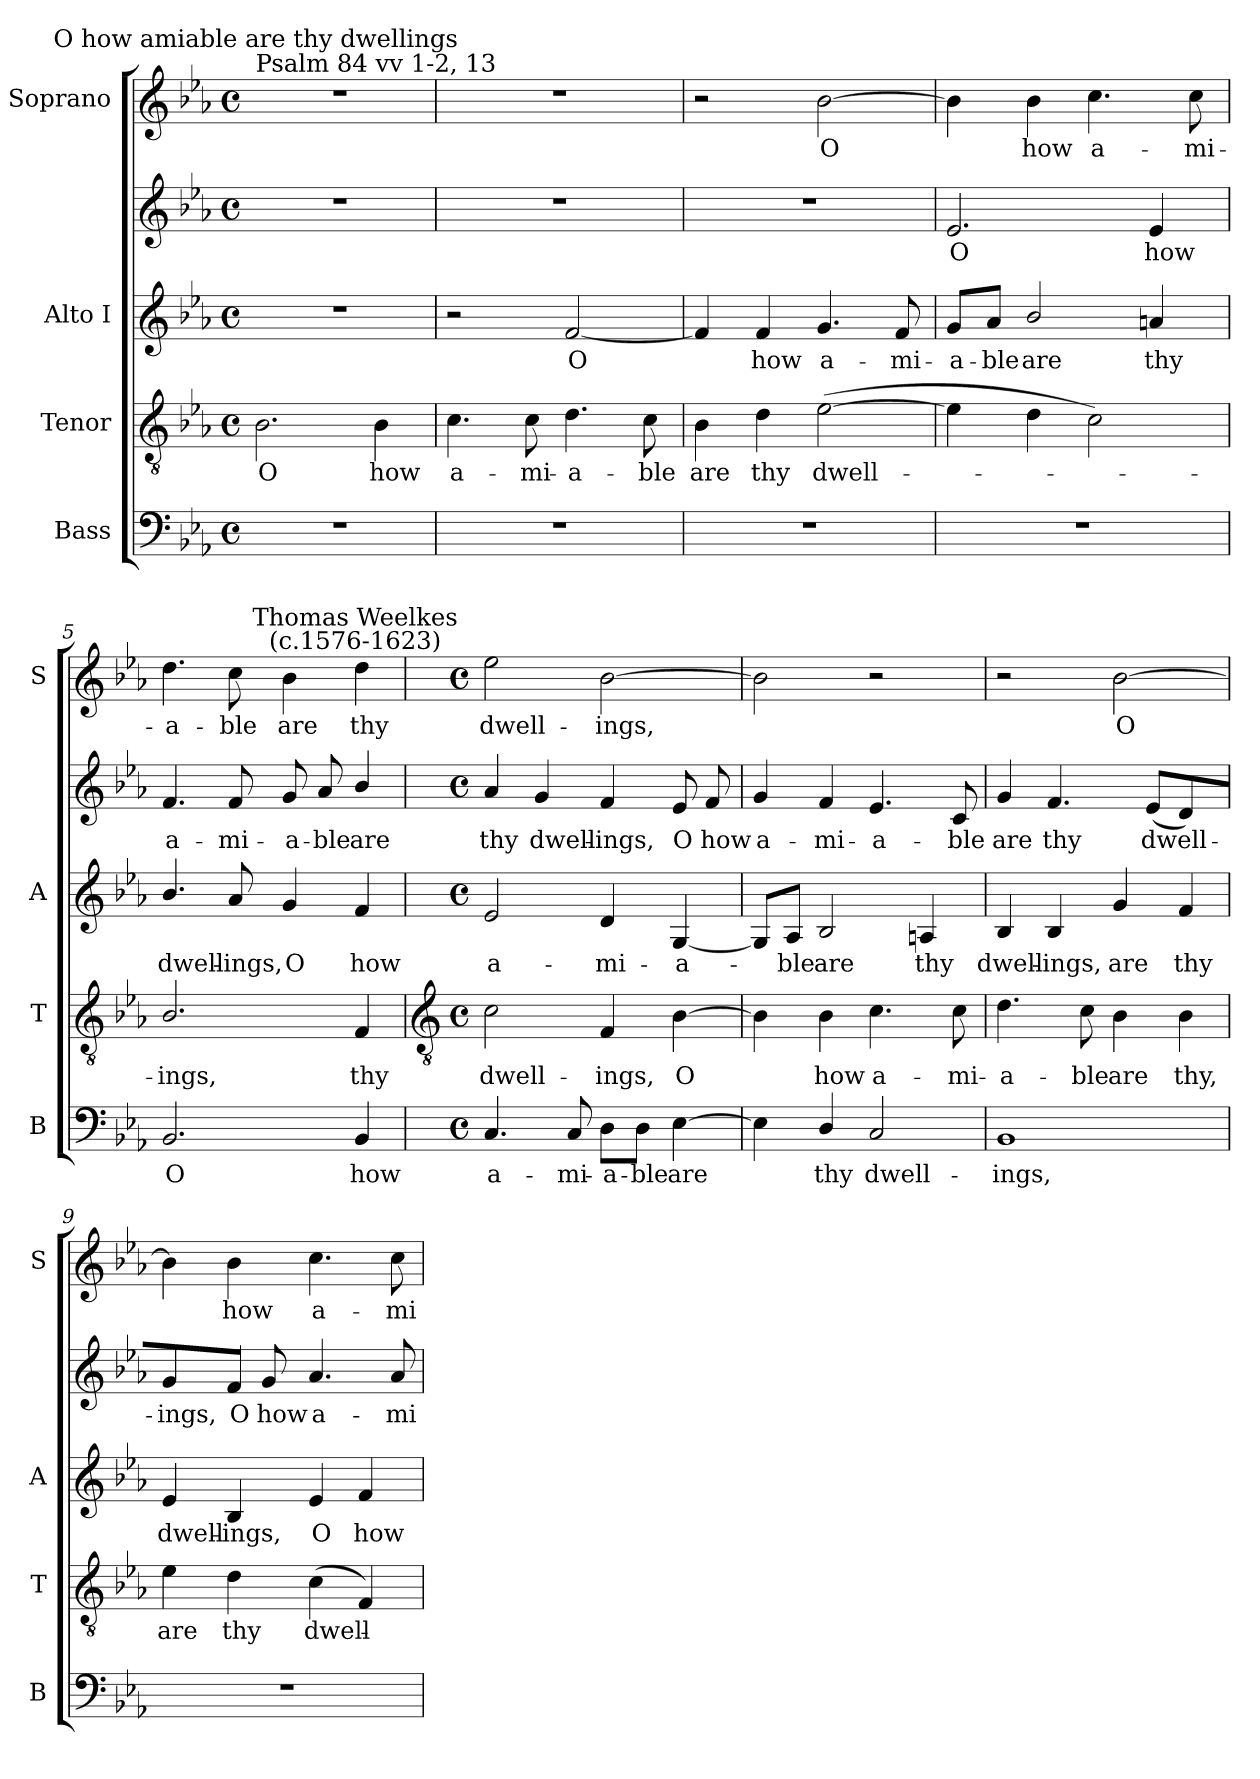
**kern	**text	**kern	**text	**kern	**text	**kern	**text	**kern	**text
*part4	*part4	*part3	*part3	*part2	*part2	*part2	*part2	*part1	*part1
*staff5	*staff5	*staff4	*staff4	*staff3	*staff3	*staff2	*staff2	*staff1	*staff1
*I"Bass	*	*I"Tenor	*	*I"Alto I	*	*	*	*I"Soprano	*
*I'B	*	*I'T	*	*I'A	*	*	*	*I'S	*
*clefF4	*	*clefGv2	*	*clefG2	*	*clefG2	*	*clefG2	*
*k[b-e-a-]	*	*k[b-e-a-]	*	*k[b-e-a-]	*	*k[b-e-a-]	*	*k[b-e-a-]	*
*E-:	*	*E-:	*	*E-:	*	*E-:	*	*E-:	*
*M4/4	*	*M4/4	*	*M4/4	*	*M4/4	*	*M4/4	*
*met(c)	*	*met(c)	*	*met(c)	*	*met(c)	*	*met(c)	*
=1	=1	=1	=1	=1	=1	=1	=1	=1	=1
!	!	!	!	!	!	!	!	!LO:TX:a:t=Psalm 84 vv 1-2, 13	!
!	!	!	!	!	!	!	!	!LO:TX:a:cj:t=O how amiable are thy dwellings	!
!	!	!	!LO:LY:b	!	!	!	!	!	!
1r	.	2.B-	O	1r	.	1r	.	1r	.
!	!	!	!LO:LY:b	!	!	!	!	!	!
.	.	4B-	how	.	.	.	.	.	.
=2	=2	=2	=2	=2	=2	=2	=2	=2	=2
!	!	!	!LO:LY:b	!	!	!	!	!	!
1r	.	4.c	a-	2r	.	1r	.	1r	.
!	!	!	!LO:LY:b	!	!	!	!	!	!
.	.	8c	-mi-	.	.	.	.	.	.
!	!	!	!LO:LY:b	!	!LO:LY:b	!	!	!	!
.	.	4.d	-a-	[2f	O	.	.	.	.
!	!	!	!LO:LY:b	!	!	!	!	!	!
.	.	8c	-ble	.	.	.	.	.	.
=3	=3	=3	=3	=3	=3	=3	=3	=3	=3
!	!	!	!LO:LY:b	!	!	!	!	!	!
1r	.	4B-	are	4f]	.	1r	.	2r	.
!	!	!	!LO:LY:b	!	!LO:LY:b	!	!	!	!
.	.	4d	thy	4f	how	.	.	.	.
!	!	!	!LO:LY:b	!	!LO:LY:b	!	!	!	!LO:LY:b
.	.	(>[2e-	dwell-	4.g	a-	.	.	[2b-	O
!	!	!	!	!	!LO:LY:b	!	!	!	!
.	.	.	.	8f	-mi-	.	.	.	.
=4	=4	=4	=4	=4	=4	=4	=4	=4	=4
!	!	!	!	!	!LO:LY:b	!	!LO:LY:b	!	!
1r	.	4e-]	.	8g/L	a-	2.e-	-O	4b-]	.
!	!	!	!	!	!LO:LY:b	!	!	!	!
.	.	.	.	8a-/J	-ble	.	.	.	.
!	!	!	!	!	!LO:LY:b	!	!	!	!LO:LY:b
.	.	4d	.	2b-/	are	.	.	4b-	how
!	!	!	!	!	!	!	!	!	!LO:LY:b
.	.	2c)	.	.	.	.	.	4.cc	a-
!	!	!	!	!	!LO:LY:b	!	!LO:LY:b	!	!
.	.	.	.	4an	thy	4e-	how	.	.
!	!	!	!	!	!	!	!	!	!LO:LY:b
.	.	.	.	.	.	.	.	8cc	-mi-
=5	=5	=5	=5	=5	=5	=5	=5	=5	=5
!	!LO:LY:b	!	!LO:LY:b	!	!LO:LY:b	!	!LO:LY:b	!	!LO:LY:b
2.BB-	O	2.B-/	ings,	4.b-/	dwell-	4.f	a-	4.dd	-a-
!	!	!	!	!	!LO:LY:b	!	!LO:LY:b	!	!LO:LY:b
.	.	.	.	8a-	-ings,	8f	-mi-	8cc	-ble
!	!	!	!	!	!LO:LY:b	!	!LO:LY:b	!	!LO:LY:b
.	.	.	.	4g	O	8g	-a-	4b-	are
!	!	!	!	!	!	!	!LO:LY:b	!	!
.	.	.	.	.	.	8a-	-ble	.	.
!	!	!	!	!	!	!	!	!LO:TX:a:cj:t=Thomas Weelkes\n(c.1576-1623)	!
!	!LO:LY:b	!	!LO:LY:b	!	!LO:LY:b	!	!LO:LY:b	!	!LO:LY:b
4BB-	how	4F	thy	4f	how	4b-/	are	4dd	thy
!!LO:LB:g=z
=6	=6	=6	=6	=6	=6	=6	=6	=6	=6
*	*	*clefGv2	*	*	*	*	*	*	*
*M4/4	*	*M4/4	*	*M4/4	*	*M4/4	*	*M4/4	*
*met(c)	*	*met(c)	*	*met(c)	*	*met(c)	*	*met(c)	*
!	!LO:LY:b	!	!LO:LY:b	!	!LO:LY:b	!	!LO:LY:b	!	!LO:LY:b
4.C	a-	2c	dwell-	2e-	a-	4a-	thy	2ee-	dwell-
!	!	!	!	!	!	!	!LO:LY:b	!	!
.	.	.	.	.	.	4g	dwell-	.	.
!	!LO:LY:b	!	!	!	!	!	!	!	!
8C	-mi-	.	.	.	.	.	.	.	.
!	!LO:LY:b	!	!LO:LY:b	!	!LO:LY:b	!	!LO:LY:b	!	!LO:LY:b
8D\L	-a-	4F	-ings,	4d	-mi-	4f	-ings,	[2b-	-ings,
!	!LO:LY:b	!	!	!	!	!	!	!	!
8D\J	-ble	.	.	.	.	.	.	.	.
!	!LO:LY:b	!	!LO:LY:b	!	!LO:LY:b	!	!LO:LY:b	!	!
[4E-	are	[4B-	O	[4G	-a-	8e-	O	.	.
!	!	!	!	!	!	!	!LO:LY:b	!	!
.	.	.	.	.	.	8f	how	.	.
=7	=7	=7	=7	=7	=7	=7	=7	=7	=7
!	!	!	!	!	!	!	!LO:LY:b	!	!
4E-]	.	4B-]	.	8G/L]	.	4g	a-	2b-]	.
!	!	!	!	!	!LO:LY:b	!	!	!	!
.	.	.	.	8A-/J	ble	.	.	.	.
!	!LO:LY:b	!	!LO:LY:b	!	!LO:LY:b	!	!LO:LY:b	!	!
4D/	thy	4B-	how	2B-	are	4f	-mi-	.	.
!	!LO:LY:b	!	!LO:LY:b	!	!	!	!LO:LY:b	!	!
2C	dwell-	4.c	a-	.	.	4.e-	-a-	2r	.
!	!	!	!	!	!LO:LY:b	!	!	!	!
.	.	.	.	4An	thy	.	.	.	.
!	!	!	!LO:LY:b	!	!	!	!LO:LY:b	!	!
.	.	8c	-mi-	.	.	8c	-ble	.	.
=8	=8	=8	=8	=8	=8	=8	=8	=8	=8
!	!LO:LY:b	!	!LO:LY:b	!	!LO:LY:b	!	!LO:LY:b	!	!
1BB-	-ings,	4.d	-a-	4B-	dwell-	4g	are	2r	.
!	!	!	!	!	!LO:LY:b	!	!LO:LY:b	!	!
.	.	.	.	4B-	-ings,	4.f	thy	.	.
!	!	!	!LO:LY:b	!	!	!	!	!	!
.	.	8c	-ble	.	.	.	.	.	.
!	!	!	!LO:LY:b	!	!LO:LY:b	!	!	!	!LO:LY:b
.	.	4B-	are	4g	are	.	.	[2b-	O
!	!	!	!	!	!	!	!LO:LY:b	!	!
.	.	.	.	.	.	(<8e-L	dwell-	.	.
!	!	!	!LO:LY:b	!	!LO:LY:b	!	!	!	!
.	.	4B-	thy,	4f	thy	4d)	.	.	.
=9	=9	=9	=9	=9	=9	=9	=9	=9	=9
!	!	!	!LO:LY:b	!	!LO:LY:b	!	!LO:LY:b	!	!
1r	.	4e-	are	4e-	-dwell-	4g	ings,	4b-]	.
!	!	!	!LO:LY:b	!	!LO:LY:b	!	!LO:LY:b	!	!LO:LY:b
.	.	4d	thy	4B-	-ings,	8fJ	O	4b-	how
!	!	!	!	!	!	!	!LO:LY:b	!	!
.	.	.	.	.	.	8g	how	.	.
!	!	!	!LO:LY:b	!	!LO:LY:b	!	!LO:LY:b	!	!LO:LY:b
.	.	(<4c	dwell-	4e-	O	4.a-	a-	4.cc	a-
!	!	!	!	!	!LO:LY:b	!	!	!	!
.	.	4F)	.	4f	how	.	.	.	.
!	!	!	!	!	!	!	!LO:LY:b	!	!LO:LY:b
.	.	.	.	.	.	8a-	-mi-	8cc	-mi-
=	=	=	=	=	=	=	=	=	=
*-	*-	*-	*-	*-	*-	*-	*-	*-	*-
